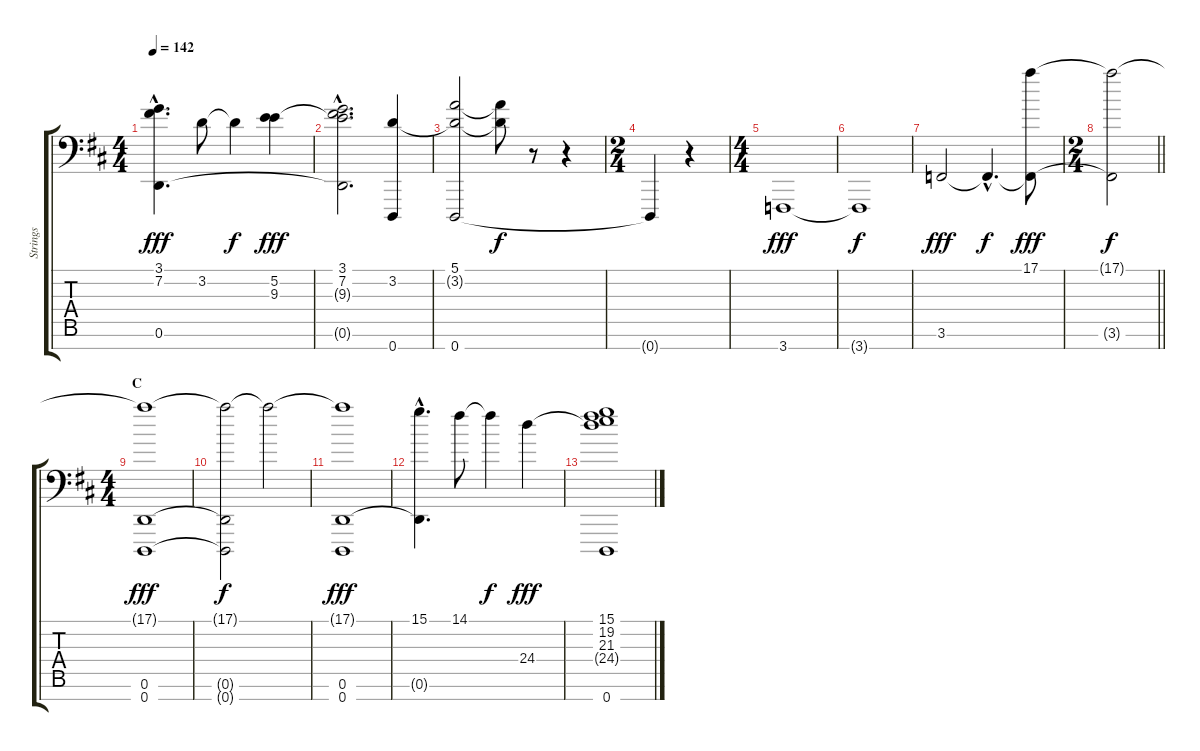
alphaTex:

\track ("Strings" "Strings") {instrument stringensemble1}
\staff {score tabs}
\tuning (E4 B3 G3 D3 A2 D2 D1) {hide}
\ts (4 4)
\tempo 142
\clef f4
\ks d
(3.1{hac t} 7.2{hac} 0.6).4{d dy fff} 3.2.8 3.2{t}.4{dy f} (5.2 9.3).4{dy fff} |
(3.1{hac} 7.2{hac} 9.3{hac t} 0.6{hac t}).2{d} (3.2 0.7).4 |
(5.1 3.2{t} 0.7).2 (5.1{t} 3.2{t}).8{dy f} r.8 r.4 |
\ts (2 4)
0.7{t}.4 r.4 |
\ts (4 4)
3.7.1{dy fff} |
3.7{t}.1{dy f} |
3.6.2{dy fff} 3.6{hac t}.4{d dy f} (17.1 3.6{t}).8{dy fff} |
\ts (2 4)
\barLineRight lightlight
(17.1{t} 3.6{t}).2{dy f} |
\ts (4 4)
\section ("" "C")
(17.1{t} 0.6 0.7).1{dy fff} |
(17.1{t} 0.6{t} 0.7{t}).2{dy f} 17.1{t}.2 |
(17.1{t} 0.6 0.7).1{dy fff} |
(15.1{hac} 0.6{hac t}).4{d} 14.1.8 14.1{t}.4{dy f} 24.4.4{dy fff} |
(15.1 19.2 21.3 24.4{t} 0.7).1
